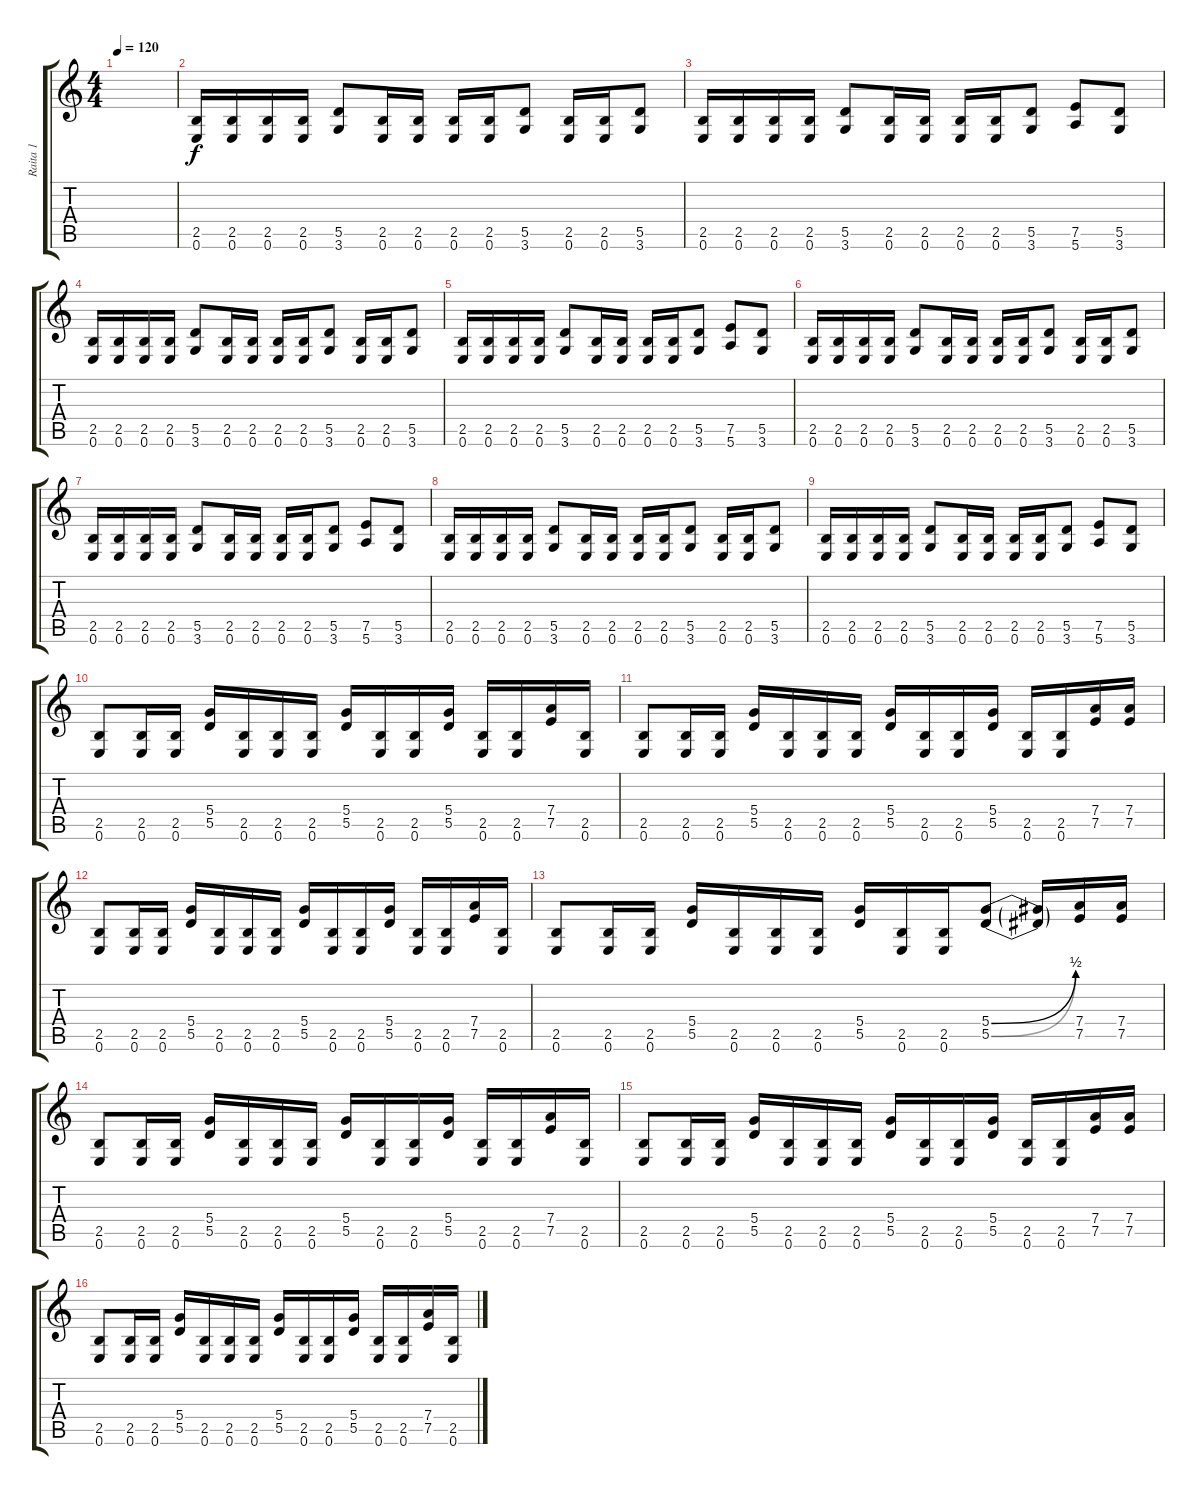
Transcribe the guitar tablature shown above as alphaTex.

\track ("Raita 1" "Raita 1") {instrument distortionguitar}
\staff {score tabs}
\tuning (E4 B3 G3 D3 A2 E2) {hide}
\ts (4 4)
\tempo 120
\clef g2
\ks c
|
(2.5 0.6).16 (2.5 0.6).16 (2.5 0.6).16 (2.5 0.6).16 (5.5 3.6).8 (2.5 0.6).16 (2.5 0.6).16 (2.5 0.6).16 (2.5 0.6).16 (5.5 3.6).8 (2.5 0.6).16 (2.5 0.6).16 (5.5 3.6).8 |
(2.5 0.6).16 (2.5 0.6).16 (2.5 0.6).16 (2.5 0.6).16 (5.5 3.6).8 (2.5 0.6).16 (2.5 0.6).16 (2.5 0.6).16 (2.5 0.6).16 (5.5 3.6).8 (7.5 5.6).8 (5.5 3.6).8 |
(2.5 0.6).16 (2.5 0.6).16 (2.5 0.6).16 (2.5 0.6).16 (5.5 3.6).8 (2.5 0.6).16 (2.5 0.6).16 (2.5 0.6).16 (2.5 0.6).16 (5.5 3.6).8 (2.5 0.6).16 (2.5 0.6).16 (5.5 3.6).8 |
(2.5 0.6).16 (2.5 0.6).16 (2.5 0.6).16 (2.5 0.6).16 (5.5 3.6).8 (2.5 0.6).16 (2.5 0.6).16 (2.5 0.6).16 (2.5 0.6).16 (5.5 3.6).8 (7.5 5.6).8 (5.5 3.6).8 |
(2.5 0.6).16 (2.5 0.6).16 (2.5 0.6).16 (2.5 0.6).16 (5.5 3.6).8 (2.5 0.6).16 (2.5 0.6).16 (2.5 0.6).16 (2.5 0.6).16 (5.5 3.6).8 (2.5 0.6).16 (2.5 0.6).16 (5.5 3.6).8 |
(2.5 0.6).16 (2.5 0.6).16 (2.5 0.6).16 (2.5 0.6).16 (5.5 3.6).8 (2.5 0.6).16 (2.5 0.6).16 (2.5 0.6).16 (2.5 0.6).16 (5.5 3.6).8 (7.5 5.6).8 (5.5 3.6).8 |
(2.5 0.6).16 (2.5 0.6).16 (2.5 0.6).16 (2.5 0.6).16 (5.5 3.6).8 (2.5 0.6).16 (2.5 0.6).16 (2.5 0.6).16 (2.5 0.6).16 (5.5 3.6).8 (2.5 0.6).16 (2.5 0.6).16 (5.5 3.6).8 |
(2.5 0.6).16 (2.5 0.6).16 (2.5 0.6).16 (2.5 0.6).16 (5.5 3.6).8 (2.5 0.6).16 (2.5 0.6).16 (2.5 0.6).16 (2.5 0.6).16 (5.5 3.6).8 (7.5 5.6).8 (5.5 3.6).8 |
(2.5 0.6).8 (2.5 0.6).16 (2.5 0.6).16 (5.4 5.5).16 (2.5 0.6).16 (2.5 0.6).16 (2.5 0.6).16 (5.4 5.5).16 (2.5 0.6).16 (2.5 0.6).16 (5.4 5.5).16 (2.5 0.6).16 (2.5 0.6).16 (7.4 7.5).16 (2.5 0.6).16 |
(2.5 0.6).8 (2.5 0.6).16 (2.5 0.6).16 (5.4 5.5).16 (2.5 0.6).16 (2.5 0.6).16 (2.5 0.6).16 (5.4 5.5).16 (2.5 0.6).16 (2.5 0.6).16 (5.4 5.5).16 (2.5 0.6).16 (2.5 0.6).16 (7.4 7.5).16 (7.4 7.5).16 |
(2.5 0.6).8 (2.5 0.6).16 (2.5 0.6).16 (5.4 5.5).16 (2.5 0.6).16 (2.5 0.6).16 (2.5 0.6).16 (5.4 5.5).16 (2.5 0.6).16 (2.5 0.6).16 (5.4 5.5).16 (2.5 0.6).16 (2.5 0.6).16 (7.4 7.5).16 (2.5 0.6).16 |
(2.5 0.6).8 (2.5 0.6).16 (2.5 0.6).16 (5.4 5.5).16 (2.5 0.6).16 (2.5 0.6).16 (2.5 0.6).16 (5.4 5.5).16 (2.5 0.6).16 (2.5 0.6).16 (5.4{be (bend 0 0 60 2)} 5.5{be (bend 0 0 60 2)}).8 (5.4{t} 5.5{t}).16 (7.4 7.5).16 (7.4 7.5).16 |
(2.5 0.6).8 (2.5 0.6).16 (2.5 0.6).16 (5.4 5.5).16 (2.5 0.6).16 (2.5 0.6).16 (2.5 0.6).16 (5.4 5.5).16 (2.5 0.6).16 (2.5 0.6).16 (5.4 5.5).16 (2.5 0.6).16 (2.5 0.6).16 (7.4 7.5).16 (2.5 0.6).16 |
(2.5 0.6).8 (2.5 0.6).16 (2.5 0.6).16 (5.4 5.5).16 (2.5 0.6).16 (2.5 0.6).16 (2.5 0.6).16 (5.4 5.5).16 (2.5 0.6).16 (2.5 0.6).16 (5.4 5.5).16 (2.5 0.6).16 (2.5 0.6).16 (7.4 7.5).16 (7.4 7.5).16 |
(2.5 0.6).8 (2.5 0.6).16 (2.5 0.6).16 (5.4 5.5).16 (2.5 0.6).16 (2.5 0.6).16 (2.5 0.6).16 (5.4 5.5).16 (2.5 0.6).16 (2.5 0.6).16 (5.4 5.5).16 (2.5 0.6).16 (2.5 0.6).16 (7.4 7.5).16 (2.5 0.6).16
